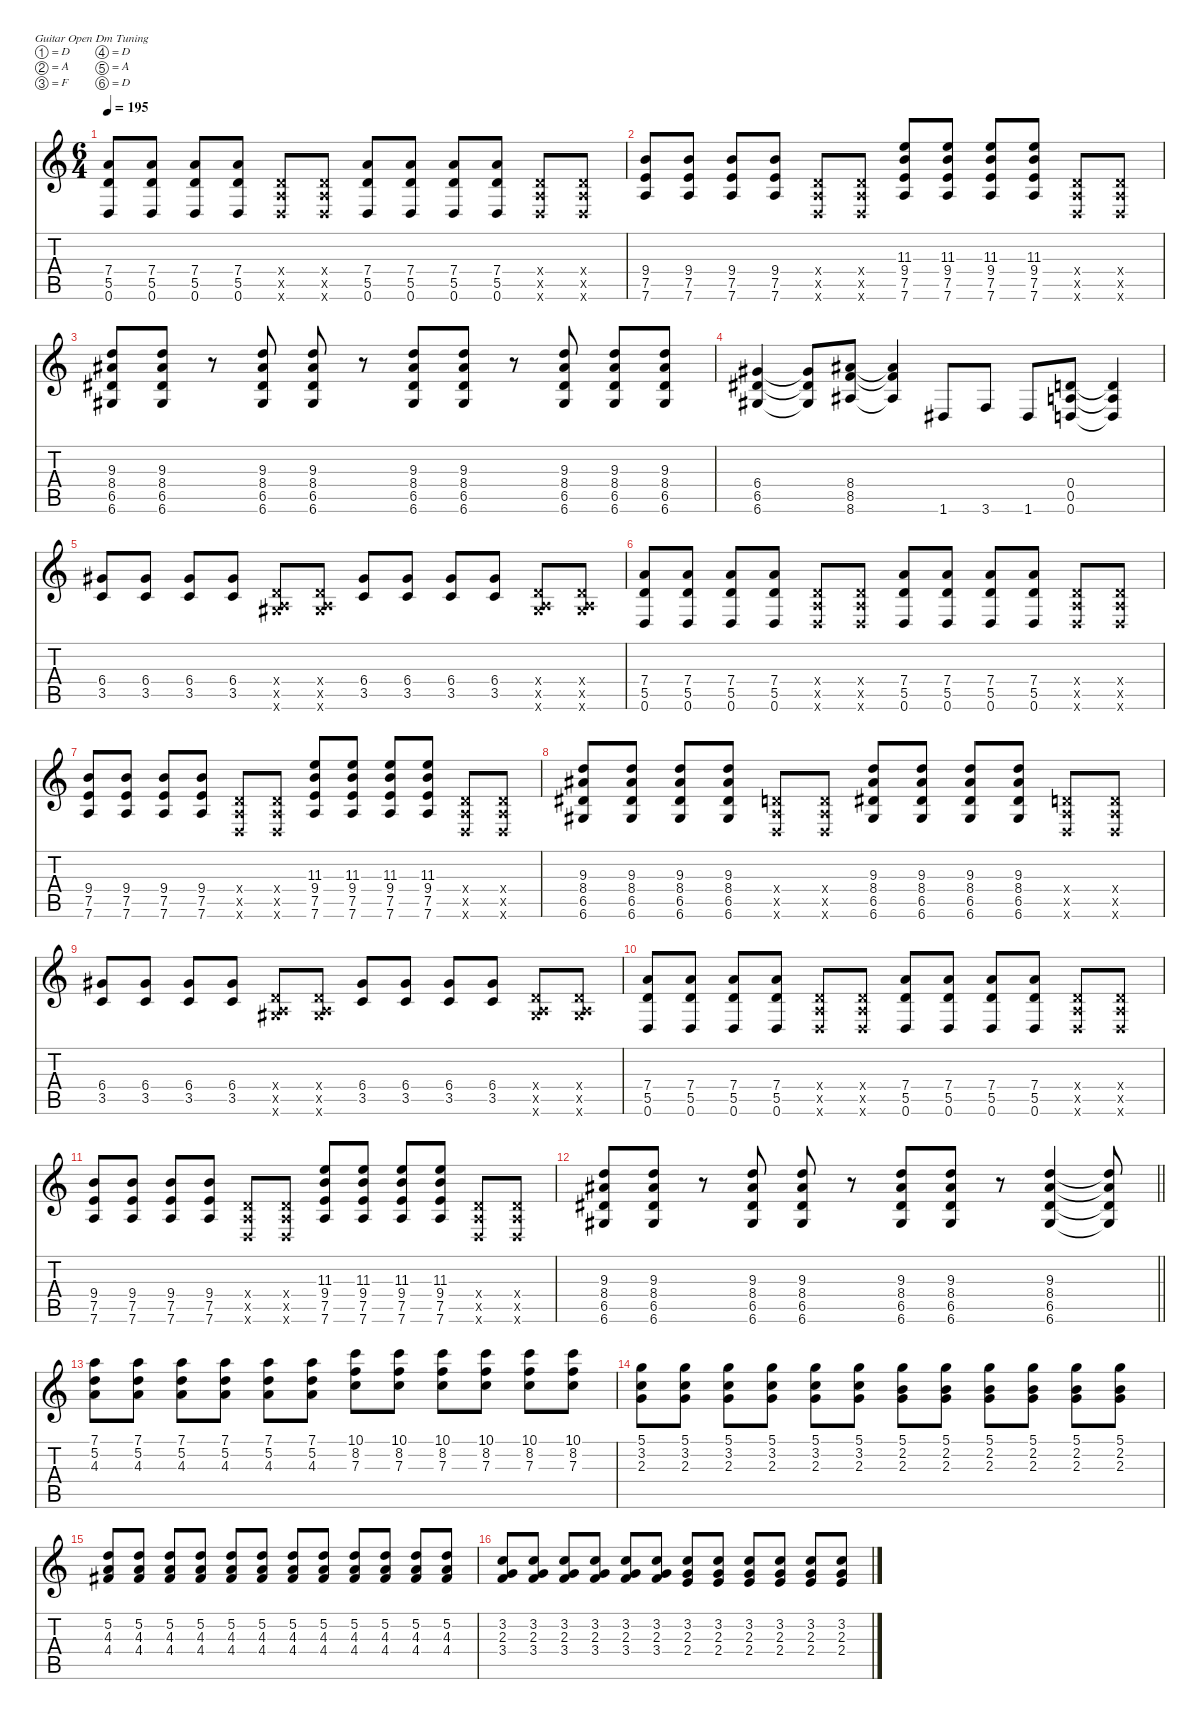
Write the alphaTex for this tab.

\defaultSystemsLayout 4
\hideDynamics
\bracketExtendMode nobrackets
\singleTrackTrackNamePolicy hidden
\multiTrackTrackNamePolicy hidden
\firstSystemTrackNameMode fullname
\firstSystemTrackNameOrientation horizontal
\otherSystemsTrackNameOrientation horizontal
\track ("Guitar 2" "dist.guit.") {defaultSystemsLayout 4 mute instrument distortionguitar}
\staff {score tabs}
\tuning (D4 A3 F3 D3 A2 D2)
\ts (6 4)
\tempo 195
\clef g2
\ks c
(7.4 5.5 0.6).8{dy f beam Up} (7.4 5.5 0.6).8{beam Up} (7.4 5.5 0.6).8{beam Up} (7.4 5.5 0.6).8{beam Up} (0.4{x} 0.5{x} 0.6{x}).8{beam Up} (0.4{x} 0.5{x} 0.6{x}).8{beam Up} (7.4 5.5 0.6).8{beam Up} (7.4 5.5 0.6).8{beam Up} (7.4 5.5 0.6).8{beam Up} (7.4 5.5 0.6).8{beam Up} (0.4{x} 0.5{x} 0.6{x}).8{beam Up} (0.4{x} 0.5{x} 0.6{x}).8{beam Up} |
(9.4 7.5 7.6).8{beam Up} (9.4 7.5 7.6).8{beam Up} (9.4 7.5 7.6).8{beam Up} (9.4 7.5 7.6).8{beam Up} (0.4{x} 0.5{x} 0.6{x}).8{beam Up} (0.4{x} 0.5{x} 0.6{x}).8{beam Up} (11.3 9.4 7.5 7.6).8{beam Up} (11.3 9.4 7.5 7.6).8{beam Up} (11.3 9.4 7.5 7.6).8{beam Up} (11.3 9.4 7.5 7.6).8{beam Up} (0.4{x} 0.5{x} 0.6{x}).8{beam Up} (0.4{x} 0.5{x} 0.6{x}).8{beam Up} |
(9.3 8.4{acc #} 6.5{acc #} 6.6{acc #}).8{beam Up} (9.3 8.4{acc #} 6.5{acc #} 6.6{acc #}).8{beam Up} r.8{beam Up} (9.3 8.4{acc #} 6.5{acc #} 6.6{acc #}).8{beam Up} (9.3 8.4{acc #} 6.5{acc #} 6.6{acc #}).8{dy mf beam Up} r.8{beam Up} (9.3 8.4{acc #} 6.5{acc #} 6.6{acc #}).8{dy f beam Up} (9.3 8.4{acc #} 6.5{acc #} 6.6{acc #}).8{beam Up} r.8{beam Up} (9.3 8.4{acc #} 6.5{acc #} 6.6{acc #}).8{beam Up} (9.3 8.4{acc #} 6.5{acc #} 6.6{acc #}).8{beam Up} (9.3 8.4{acc #} 6.5{acc #} 6.6{acc #}).8{beam Up} |
(6.4{acc #} 6.5{acc #} 6.6{acc #}).4{beam Up} (6.4{t acc #} 6.5{t acc #} 6.6{t acc #}).8{beam Up} (8.4{acc #} 8.5 8.6{acc #}).8{beam Up} (8.4{t acc #} 8.5{t} 8.6{t acc #}).4{beam Up} 1.6{acc #}.8{beam Up} 3.6.8{beam Up} 1.6{acc #}.8{beam Up} (0.4 0.5 0.6).8{beam Up} (0.4{t} 0.5{t} 0.6{t}).4{beam Up} |
(6.4{acc #} 3.5).8{beam Up} (6.4{acc #} 3.5).8{beam Up} (6.4{acc #} 3.5).8{beam Up} (6.4{acc #} 3.5).8{beam Up} (0.4{x} 0.5{x} 6.6{x acc #}).8{beam Up} (0.4{x} 0.5{x} 6.6{x acc #}).8{beam Up} (6.4{acc #} 3.5).8{beam Up} (6.4{acc #} 3.5).8{beam Up} (6.4{acc #} 3.5).8{beam Up} (6.4{acc #} 3.5).8{beam Up} (0.4{x} 0.5{x} 6.6{x acc #}).8{beam Up} (0.4{x} 0.5{x} 6.6{x acc #}).8{beam Up} |
(7.4 5.5 0.6).8{beam Up} (7.4 5.5 0.6).8{beam Up} (7.4 5.5 0.6).8{beam Up} (7.4 5.5 0.6).8{beam Up} (0.4{x} 0.5{x} 0.6{x}).8{beam Up} (0.4{x} 0.5{x} 0.6{x}).8{beam Up} (7.4 5.5 0.6).8{beam Up} (7.4 5.5 0.6).8{beam Up} (7.4 5.5 0.6).8{beam Up} (7.4 5.5 0.6).8{beam Up} (0.4{x} 0.5{x} 0.6{x}).8{beam Up} (0.4{x} 0.5{x} 0.6{x}).8{beam Up} |
(9.4 7.5 7.6).8{beam Up} (9.4 7.5 7.6).8{beam Up} (9.4 7.5 7.6).8{beam Up} (9.4 7.5 7.6).8{beam Up} (0.4{x} 0.5{x} 0.6{x}).8{beam Up} (0.4{x} 0.5{x} 0.6{x}).8{beam Up} (11.3 9.4 7.5 7.6).8{beam Up} (11.3 9.4 7.5 7.6).8{beam Up} (11.3 9.4 7.5 7.6).8{beam Up} (11.3 9.4 7.5 7.6).8{beam Up} (0.4{x} 0.5{x} 0.6{x}).8{beam Up} (0.4{x} 0.5{x} 0.6{x}).8{beam Up} |
(9.3 8.4{acc #} 6.5{acc #} 6.6{acc #}).8{beam Up} (9.3 8.4{acc #} 6.5{acc #} 6.6{acc #}).8{beam Up} (9.3 8.4{acc #} 6.5{acc #} 6.6{acc #}).8{beam Up} (9.3 8.4{acc #} 6.5{acc #} 6.6{acc #}).8{beam Up} (0.4{x} 0.5{x} 0.6{x}).8{beam Up} (0.4{x} 0.5{x} 0.6{x}).8{beam Up} (9.3 8.4{acc #} 6.5{acc #} 6.6{acc #}).8{beam Up} (9.3 8.4{acc #} 6.5{acc #} 6.6{acc #}).8{beam Up} (9.3 8.4{acc #} 6.5{acc #} 6.6{acc #}).8{beam Up} (9.3 8.4{acc #} 6.5{acc #} 6.6{acc #}).8{beam Up} (0.4{x} 0.5{x} 0.6{x}).8{beam Up} (0.4{x} 0.5{x} 0.6{x}).8{beam Up} |
(6.4{acc #} 3.5).8{beam Up} (6.4{acc #} 3.5).8{beam Up} (6.4{acc #} 3.5).8{beam Up} (6.4{acc #} 3.5).8{beam Up} (0.4{x} 0.5{x} 6.6{x acc #}).8{beam Up} (0.4{x} 0.5{x} 6.6{x acc #}).8{beam Up} (6.4{acc #} 3.5).8{beam Up} (6.4{acc #} 3.5).8{beam Up} (6.4{acc #} 3.5).8{beam Up} (6.4{acc #} 3.5).8{beam Up} (0.4{x} 0.5{x} 6.6{x acc #}).8{beam Up} (0.4{x} 0.5{x} 6.6{x acc #}).8{beam Up} |
(7.4 5.5 0.6).8{beam Up} (7.4 5.5 0.6).8{beam Up} (7.4 5.5 0.6).8{beam Up} (7.4 5.5 0.6).8{beam Up} (0.4{x} 0.5{x} 0.6{x}).8{beam Up} (0.4{x} 0.5{x} 0.6{x}).8{beam Up} (7.4 5.5 0.6).8{beam Up} (7.4 5.5 0.6).8{beam Up} (7.4 5.5 0.6).8{beam Up} (7.4 5.5 0.6).8{beam Up} (0.4{x} 0.5{x} 0.6{x}).8{beam Up} (0.4{x} 0.5{x} 0.6{x}).8{beam Up} |
(9.4 7.5 7.6).8{beam Up} (9.4 7.5 7.6).8{beam Up} (9.4 7.5 7.6).8{beam Up} (9.4 7.5 7.6).8{beam Up} (0.4{x} 0.5{x} 0.6{x}).8{beam Up} (0.4{x} 0.5{x} 0.6{x}).8{beam Up} (11.3 9.4 7.5 7.6).8{beam Up} (11.3 9.4 7.5 7.6).8{beam Up} (11.3 9.4 7.5 7.6).8{beam Up} (11.3 9.4 7.5 7.6).8{beam Up} (0.4{x} 0.5{x} 0.6{x}).8{beam Up} (0.4{x} 0.5{x} 0.6{x}).8{beam Up} |
\barLineRight lightlight
(9.3 8.4{acc #} 6.5{acc #} 6.6{acc #}).8{beam Up} (9.3 8.4{acc #} 6.5{acc #} 6.6{acc #}).8{beam Up} r.8{beam Up} (9.3 8.4{acc #} 6.5{acc #} 6.6{acc #}).8{beam Up} (9.3 8.4{acc #} 6.5{acc #} 6.6{acc #}).8{dy mf beam Up} r.8{beam Up} (9.3 8.4{acc #} 6.5{acc #} 6.6{acc #}).8{dy f beam Up} (9.3 8.4{acc #} 6.5{acc #} 6.6{acc #}).8{beam Up} r.8{beam Up} (9.3 8.4{acc #} 6.5{acc #} 6.6{acc #}).4{beam Up} (9.3{t} 8.4{t acc #} 6.5{t acc #} 6.6{t acc #}).8{beam Up} |
(7.1 5.2 4.3).8{beam Down} (7.1 5.2 4.3).8{beam Down} (7.1 5.2 4.3).8{beam Down} (7.1 5.2 4.3).8{beam Down} (7.1 5.2 4.3).8{beam Down} (7.1 5.2 4.3).8{beam Down} (10.1 8.2 7.3).8{beam Down} (10.1 8.2 7.3).8{beam Down} (10.1 8.2 7.3).8{beam Down} (10.1 8.2 7.3).8{beam Down} (10.1 8.2 7.3).8{beam Down} (10.1 8.2 7.3).8{beam Down} |
(5.1 3.2 2.3).8{beam Down} (5.1 3.2 2.3).8{beam Down} (5.1 3.2 2.3).8{beam Down} (5.1 3.2 2.3).8{beam Down} (5.1 3.2 2.3).8{beam Down} (5.1 3.2 2.3).8{beam Down} (5.1 2.2 2.3).8{beam Down} (5.1 2.2 2.3).8{beam Down} (5.1 2.2 2.3).8{beam Down} (5.1 2.2 2.3).8{beam Down} (5.1 2.2 2.3).8{beam Down} (5.1 2.2 2.3).8{beam Down} |
(5.2 4.3 4.4{acc #}).8{beam Up} (5.2 4.3 4.4{acc #}).8{beam Up} (5.2 4.3 4.4{acc #}).8{beam Up} (5.2 4.3 4.4{acc #}).8{beam Up} (5.2 4.3 4.4{acc #}).8{beam Up} (5.2 4.3 4.4{acc #}).8{beam Up} (5.2 4.3 4.4{acc #}).8{beam Up} (5.2 4.3 4.4{acc #}).8{beam Up} (5.2 4.3 4.4{acc #}).8{beam Up} (5.2 4.3 4.4{acc #}).8{beam Up} (5.2 4.3 4.4{acc #}).8{beam Up} (5.2 4.3 4.4{acc #}).8{beam Up} |
(3.2 2.3 3.4).8{beam Up} (3.2 2.3 3.4).8{beam Up} (3.2 2.3 3.4).8{beam Up} (3.2 2.3 3.4).8{beam Up} (3.2 2.3 3.4).8{beam Up} (3.2 2.3 3.4).8{beam Up} (3.2 2.3 2.4).8{beam Up} (3.2 2.3 2.4).8{beam Up} (3.2 2.3 2.4).8{beam Up} (3.2 2.3 2.4).8{beam Up} (3.2 2.3 2.4).8{beam Up} (3.2 2.3 2.4).8{beam Up}
